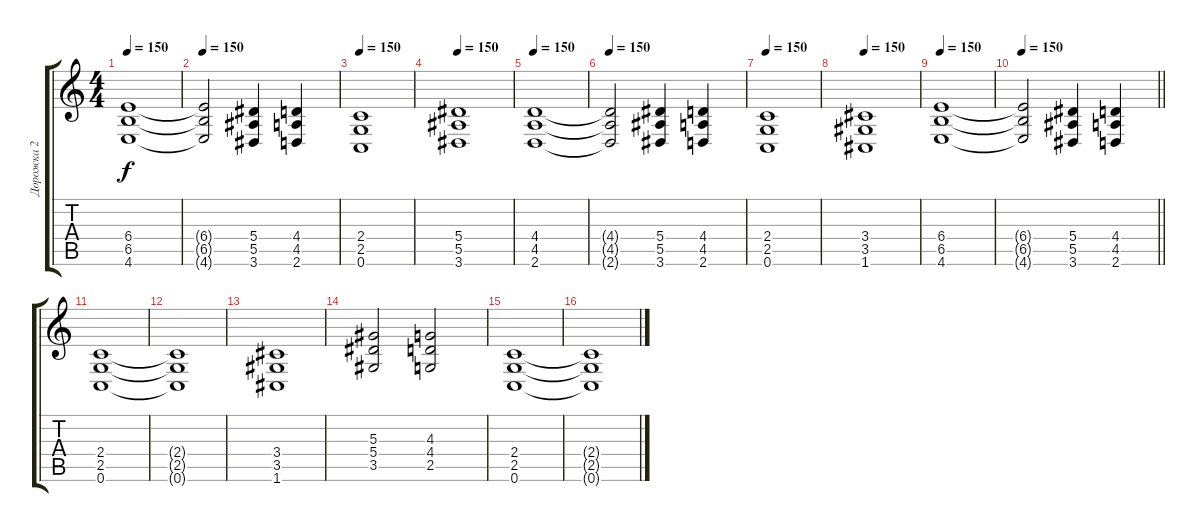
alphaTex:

\track ("Дорожка 2" "Дорожка 2") {instrument distortionguitar}
\staff {score tabs}
\tuning (C4 G3 Eb3 Bb2 F2 C2) {hide}
\ts (4 4)
\tempo 150
\clef g2
\ks c
(6.4 6.5 4.6).1{dy f} |
\tempo 150
(6.4{t} 6.5{t} 4.6{t}).2 (5.4 5.5 3.6).4 (4.4 4.5 2.6).4 |
\tempo 150
(2.4 2.5 0.6).1 |
\tempo 150
(5.4 5.5 3.6).1 |
\tempo 150
(4.4 4.5 2.6).1 |
\tempo 150
(4.4{t} 4.5{t} 2.6{t}).2 (5.4 5.5 3.6).4 (4.4 4.5 2.6).4 |
\tempo 150
(2.4 2.5 0.6).1 |
\tempo 150
(3.4 3.5 1.6).1 |
\tempo 150
(6.4 6.5 4.6).1 |
\tempo 150
\barLineRight lightlight
(6.4{t} 6.5{t} 4.6{t}).2 (5.4 5.5 3.6).4 (4.4 4.5 2.6).4 |
(2.4 2.5 0.6).1 |
(2.4{t} 2.5{t} 0.6{t}).1 |
(3.4 3.5 1.6).1 |
(5.3 5.4 3.5).2 (4.3 4.4 2.5).2 |
(2.4 2.5 0.6).1 |
(2.4{t} 2.5{t} 0.6{t}).1
